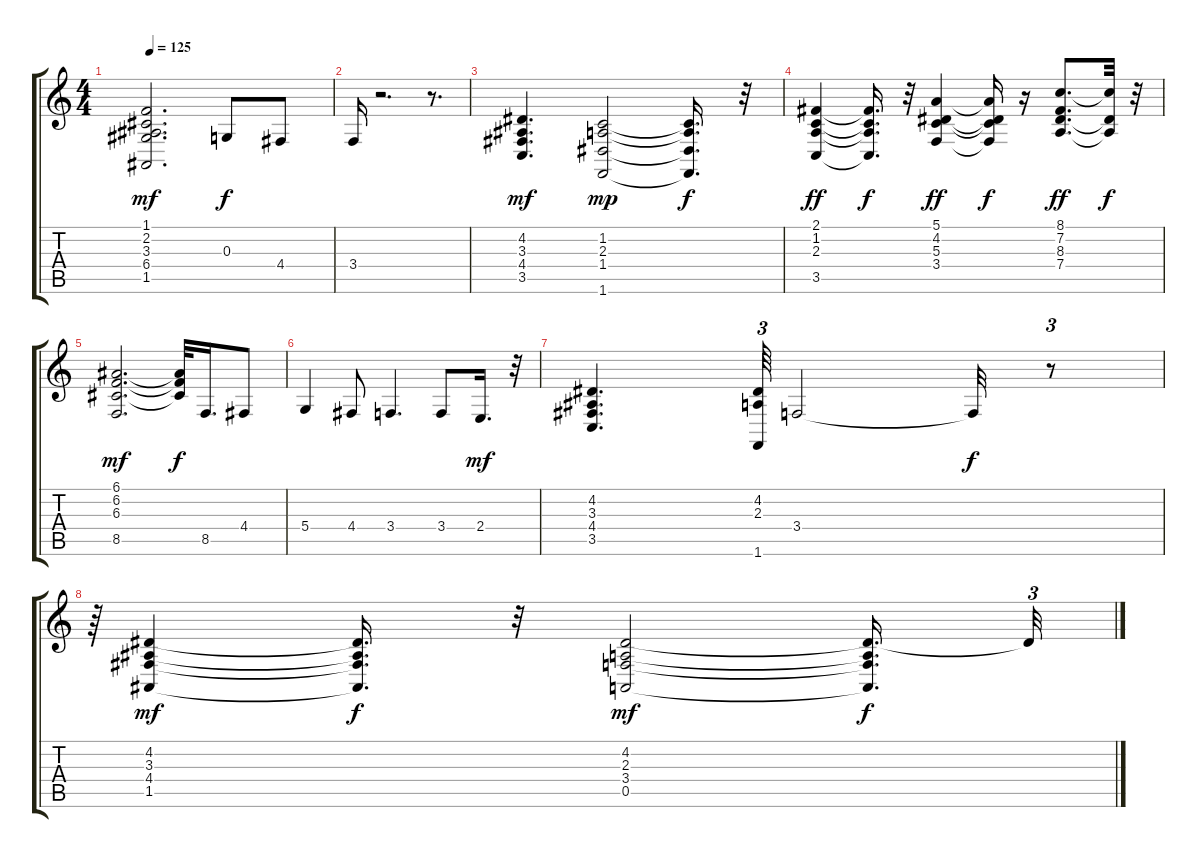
\track "" {instrument acousticgrandpiano}
\staff {score tabs}
\tuning (E4 B3 G3 D3 A2 E2) {hide}
\ts (4 4)
\tempo 125
\clef g2
\ks c
(1.1 2.2 3.3 6.4 1.5).2{d dy mf} 0.3.8{dy f} 4.4.8 |
3.4.16 r.2{d} r.8{d} |
(4.2 3.3 4.4 3.5).4{d dy mf} (1.2 2.3 1.4 1.6).2{dy mp} (1.2{t} 2.3{t} 1.4{t} 1.6{t}).16{d dy f} r.32 |
(2.1 1.2 2.3 3.5).4{dy ff} (2.1{t} 1.2{t} 2.3{t} 3.5{t}).16{d dy f} r.32 (5.1 4.2 5.3 3.4).4{dy ff} (5.1{t} 4.2{t} 5.3{t} 3.4{t}).16{dy f} r.16 (8.1 7.2 8.3 7.4).8{d dy ff} (8.1{t} 8.3{t} 7.4{t}).32{dy f} r.32 |
(6.1 6.2 6.3 8.5).2{d dy mf} (6.1{t} 6.2{t} 6.3{t}).32{dy f} 8.5.16{d} 4.4.8 |
5.4.4 4.4.8 3.4.4{d} 3.4.8 2.4.16{d dy mf} r.32 |
(4.2 3.3 4.4 3.5).4{d} (4.2 2.3 1.6).64{tu (3 2)} 3.4.2 3.4{t}.32{dy f} r.8{tu (3 2)} |
r.64{tu (3 2)} (4.2 3.3 4.4 1.5).4{dy mf} (4.2{t} 3.3{t} 4.4{t} 1.5{t}).16{d dy f} r.32 (4.2 2.3 3.4 0.5).2{dy mf} (4.2{t} 2.3{t} 3.4{t} 0.5{t}).16{d dy f} 4.2{t}.32{tu (3 2)}
